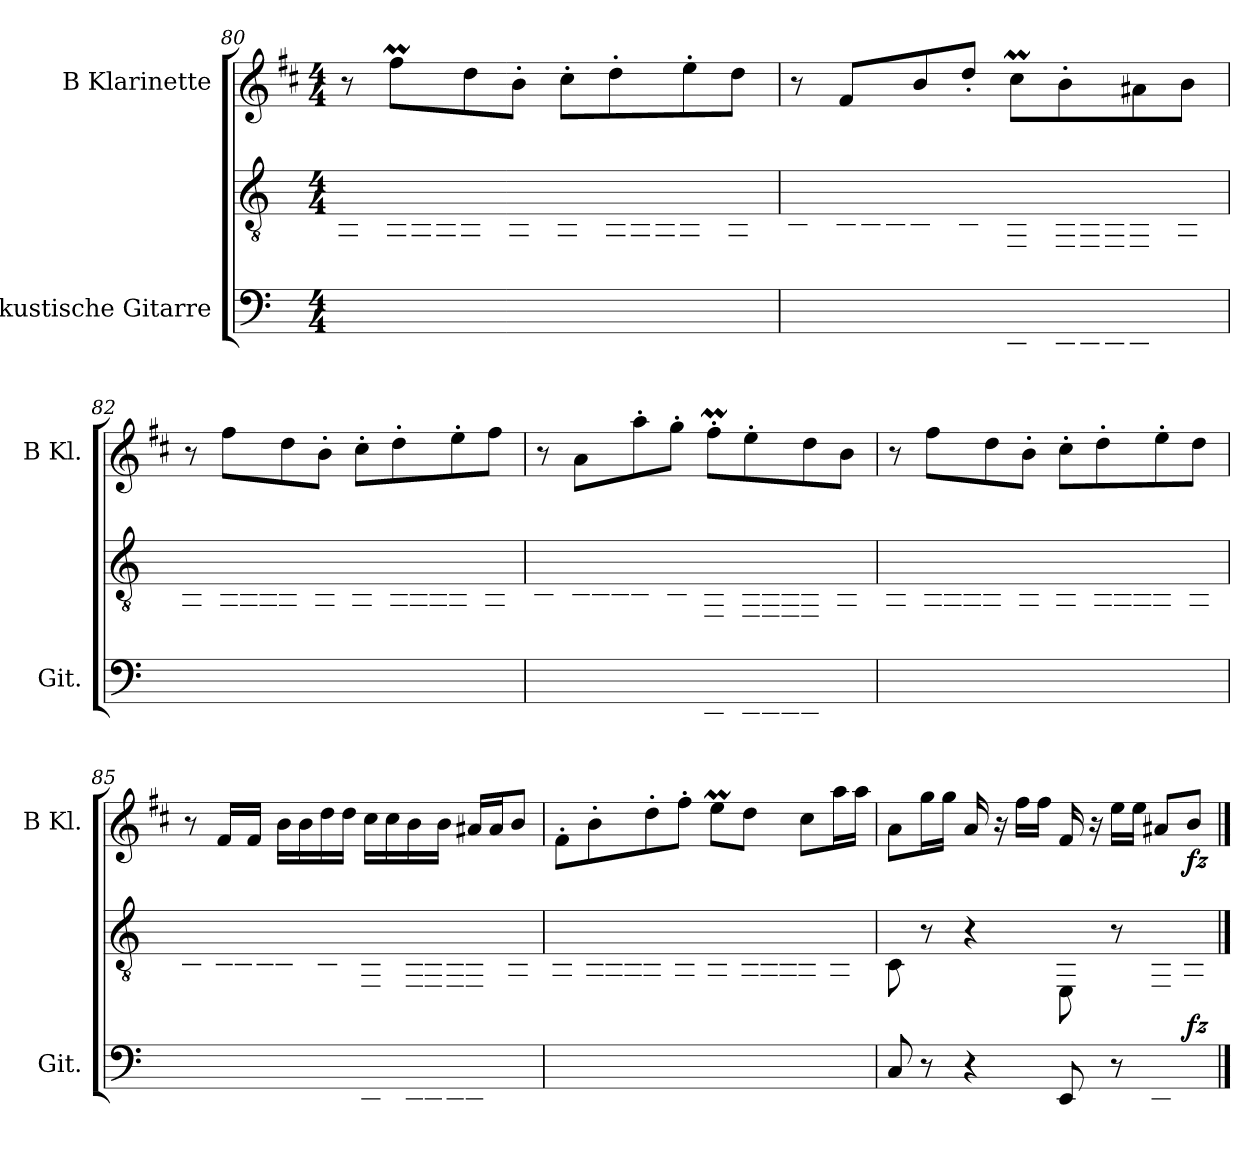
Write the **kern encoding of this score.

**kern	**kern	**dynam	**kern	**dynam
*part2	*part2	*part2	*part1	*part1
*staff3	*staff2	*staff2/3	*staff1	*staff1
*I"Akustische Gitarre	*	*	*I"B Klarinette	*
*I'Git.	*	*	*I'B Kl.	*
*	*clefGv2	*	*clefG2	*
*	*	*	*ITrd1c2	*
*k[]	*k[]	*	*k[]	*
*M4/4	*M4/4	*	*M4/4	*
=80	=80	=80	=80	=80
8AA\ 8Eyy\ 8Ayy\ 8cyy\ 8eyy\L	8AA\ 8E\yy 8A\yy 8c\yy 8e\yyL	.	8r	.
*Xbrackettup	*Xbrackettup	*	*	*
24AA\ 24Eyy\ 24Ayy\ 24cyy\ 24eyy\L	24AA\ 24E\yy 24A\yy 24c\yy 24e\yyL	.	8eem\L	.
24AA\ 24Eyy\ 24Ayy\ 24cyy\ 24eyy\	24AA\ 24E\yy 24A\yy 24c\yy 24e\yy	.	.	.
24AA\ 24Eyy\ 24Ayy\ 24cyy\ 24eyy\JJ	24AA\ 24E\yy 24A\yy 24c\yy 24e\yyJJ	.	.	.
8AA\ 8Eyy\ 8Ayy\ 8cyy\ 8eyy\L	8AA\ 8E\yy 8A\yy 8c\yy 8e\yyL	.	8cc\	.
8AA\ 8Eyy\ 8Ayy\ 8cyy\ 8eyy\J	8AA\ 8E\yy 8A\yy 8c\yy 8e\yyJ	.	8a'\J	.
8GG\ 8BByy\ 8Dyy\ 8Gyy\ 8dyy\ 8gyy\L	8GG\ 8BB\yy 8D\yy 8G\yy 8d\yy 8g\yyL	.	8b'\L	.
24GG\ 24BByy\ 24Dyy\ 24Gyy\ 24dyy\ 24gyy\L	24GG\ 24BB\yy 24D\yy 24G\yy 24d\yy 24g\yyL	.	8cc'\	.
24GG\ 24BByy\ 24Dyy\ 24Gyy\ 24dyy\ 24gyy\	24GG\ 24BB\yy 24D\yy 24G\yy 24d\yy 24g\yy	.	.	.
24GG\ 24BByy\ 24Dyy\ 24Gyy\ 24dyy\ 24gyy\JJ	24GG\ 24BB\yy 24D\yy 24G\yy 24d\yy 24g\yyJJ	.	.	.
8GG\ 8BByy\ 8Dyy\ 8Gyy\ 8dyy\ 8gyy\L	8GG\ 8BB\yy 8D\yy 8G\yy 8d\yy 8g\yyL	.	8dd'\	.
8GG\ 8BByy\ 8Dyy\ 8Gyy\ 8dyy\ 8gyy\J	8GG\ 8BB\yy 8D\yy 8G\yy 8d\yy 8g\yyJ	.	8cc\J	.
!!LO:LB:g=z
=81	=81	=81	=81	=81
8C\ 8Eyy\ 8Gyy\ 8cyy\ 8eyy\L	8C\ 8E\yy 8G\yy 8c\yy 8e\yyL	.	8r	.
24C\ 24Eyy\ 24Gyy\ 24cyy\ 24eyy\L	24C\ 24E\yy 24G\yy 24c\yy 24e\yyL	.	8e/L	.
24C\ 24Eyy\ 24Gyy\ 24cyy\ 24eyy\	24C\ 24E\yy 24G\yy 24c\yy 24e\yy	.	.	.
24C\ 24Eyy\ 24Gyy\ 24cyy\ 24eyy\JJ	24C\ 24E\yy 24G\yy 24c\yy 24e\yyJJ	.	.	.
8C\ 8Eyy\ 8Gyy\ 8cyy\ 8eyy\L	8C\ 8E\yy 8G\yy 8c\yy 8e\yyL	.	8a/	.
8C\ 8Eyy\ 8Gyy\ 8cyy\ 8eyy\J	8C\ 8E\yy 8G\yy 8c\yy 8e\yyJ	.	8cc'/J	.
8EE\ 8BByy\ 8Eyy\ 8G#yy\ 8Byy\ 8eyy\L	8EE\ 8BB\yy 8E\yy 8G#X\yy 8B\yy 8e\yyL	.	8bm\L	.
24EE\ 24BByy\ 24Eyy\ 24G#yy\ 24Byy\ 24eyy\L	24EE\ 24BB\yy 24E\yy 24G#\yy 24B\yy 24e\yyL	.	8a'\	.
24EE\ 24BByy\ 24Eyy\ 24G#yy\ 24Byy\ 24eyy\	24EE\ 24BB\yy 24E\yy 24G#\yy 24B\yy 24e\yy	.	.	.
24EE\ 24BByy\ 24Eyy\ 24G#yy\ 24Byy\ 24eyy\JJ	24EE\ 24BB\yy 24E\yy 24G#\yy 24B\yy 24e\yyJJ	.	.	.
8EE\ 8BByy\ 8Eyy\ 8G#yy\ 8Byy\ 8eyy\L	8EE\ 8BB\yy 8E\yy 8G#\yy 8B\yy 8e\yyL	.	8g#X\	.
8AA\ 8Eyy\ 8Ayy\ 8cyy\ 8eyy\J	8AA\ 8E\yy 8A\yy 8c\yy 8e\yyJ	.	8a\J	.
=82	=82	=82	=82	=82
8AA\ 8Eyy\ 8Ayy\ 8cyy\ 8eyy\L	8AA\ 8E\yy 8A\yy 8c\yy 8e\yyL	.	8r	.
24AA\ 24Eyy\ 24Ayy\ 24cyy\ 24eyy\L	24AA\ 24E\yy 24A\yy 24c\yy 24e\yyL	.	8ee\L	.
24AA\ 24Eyy\ 24Ayy\ 24cyy\ 24eyy\	24AA\ 24E\yy 24A\yy 24c\yy 24e\yy	.	.	.
24AA\ 24Eyy\ 24Ayy\ 24cyy\ 24eyy\JJ	24AA\ 24E\yy 24A\yy 24c\yy 24e\yyJJ	.	.	.
8AA\ 8Eyy\ 8Ayy\ 8cyy\ 8eyy\L	8AA\ 8E\yy 8A\yy 8c\yy 8e\yyL	.	8cc\	.
8AA\ 8Eyy\ 8Ayy\ 8cyy\ 8eyy\J	8AA\ 8E\yy 8A\yy 8c\yy 8e\yyJ	.	8a'\J	.
8GG\ 8BByy\ 8Dyy\ 8Gyy\ 8dyy\ 8gyy\L	8GG\ 8BB\yy 8D\yy 8G\yy 8d\yy 8g\yyL	.	8b'\L	.
24GG\ 24BByy\ 24Dyy\ 24Gyy\ 24dyy\ 24gyy\L	24GG\ 24BB\yy 24D\yy 24G\yy 24d\yy 24g\yyL	.	8cc'\	.
24GG\ 24BByy\ 24Dyy\ 24Gyy\ 24dyy\ 24gyy\	24GG\ 24BB\yy 24D\yy 24G\yy 24d\yy 24g\yy	.	.	.
24GG\ 24BByy\ 24Dyy\ 24Gyy\ 24dyy\ 24gyy\JJ	24GG\ 24BB\yy 24D\yy 24G\yy 24d\yy 24g\yyJJ	.	.	.
8GG\ 8BByy\ 8Dyy\ 8Gyy\ 8dyy\ 8gyy\L	8GG\ 8BB\yy 8D\yy 8G\yy 8d\yy 8g\yyL	.	8dd'\	.
8GG\ 8BByy\ 8Dyy\ 8Gyy\ 8dyy\ 8gyy\J	8GG\ 8BB\yy 8D\yy 8G\yy 8d\yy 8g\yyJ	.	8ee\J	.
!!LO:PB:g=z
=83	=83	=83	=83	=83
8C\ 8Eyy\ 8Gyy\ 8cyy\ 8eyy\L	8C\ 8E\yy 8G\yy 8c\yy 8e\yyL	.	8r	.
24C\ 24Eyy\ 24Gyy\ 24cyy\ 24eyy\L	24C\ 24E\yy 24G\yy 24c\yy 24e\yyL	.	8g\L	.
24C\ 24Eyy\ 24Gyy\ 24cyy\ 24eyy\	24C\ 24E\yy 24G\yy 24c\yy 24e\yy	.	.	.
24C\ 24Eyy\ 24Gyy\ 24cyy\ 24eyy\JJ	24C\ 24E\yy 24G\yy 24c\yy 24e\yyJJ	.	.	.
8C\ 8Eyy\ 8Gyy\ 8cyy\ 8eyy\L	8C\ 8E\yy 8G\yy 8c\yy 8e\yyL	.	8gg'\	.
8C\ 8Eyy\ 8Gyy\ 8cyy\ 8eyy\J	8C\ 8E\yy 8G\yy 8c\yy 8e\yyJ	.	8ff'\J	.
8EE\ 8BByy\ 8Eyy\ 8G#yy\ 8Byy\ 8eyy\L	8EE\ 8BB\yy 8E\yy 8G#X\yy 8B\yy 8e\yyL	.	8eem'\L	.
24EE\ 24BByy\ 24Eyy\ 24G#yy\ 24Byy\ 24eyy\L	24EE\ 24BB\yy 24E\yy 24G#\yy 24B\yy 24e\yyL	.	8dd'\	.
24EE\ 24BByy\ 24Eyy\ 24G#yy\ 24Byy\ 24eyy\	24EE\ 24BB\yy 24E\yy 24G#\yy 24B\yy 24e\yy	.	.	.
24EE\ 24BByy\ 24Eyy\ 24G#yy\ 24Byy\ 24eyy\JJ	24EE\ 24BB\yy 24E\yy 24G#\yy 24B\yy 24e\yyJJ	.	.	.
8EE\ 8BByy\ 8Eyy\ 8G#yy\ 8Byy\ 8eyy\L	8EE\ 8BB\yy 8E\yy 8G#\yy 8B\yy 8e\yyL	.	8cc\	.
8AA\ 8Eyy\ 8Ayy\ 8cyy\ 8eyy\J	8AA\ 8E\yy 8A\yy 8c\yy 8e\yyJ	.	8a\J	.
=84	=84	=84	=84	=84
8AA\ 8Eyy\ 8Ayy\ 8cyy\ 8eyy\L	8AA\ 8E\yy 8A\yy 8c\yy 8e\yyL	.	8r	.
24AA\ 24Eyy\ 24Ayy\ 24cyy\ 24eyy\L	24AA\ 24E\yy 24A\yy 24c\yy 24e\yyL	.	8ee\L	.
24AA\ 24Eyy\ 24Ayy\ 24cyy\ 24eyy\	24AA\ 24E\yy 24A\yy 24c\yy 24e\yy	.	.	.
24AA\ 24Eyy\ 24Ayy\ 24cyy\ 24eyy\JJ	24AA\ 24E\yy 24A\yy 24c\yy 24e\yyJJ	.	.	.
8AA\ 8Eyy\ 8Ayy\ 8cyy\ 8eyy\L	8AA\ 8E\yy 8A\yy 8c\yy 8e\yyL	.	8cc\	.
8AA\ 8Eyy\ 8Ayy\ 8cyy\ 8eyy\J	8AA\ 8E\yy 8A\yy 8c\yy 8e\yyJ	.	8a'\J	.
8GG\ 8BByy\ 8Dyy\ 8Gyy\ 8dyy\ 8gyy\L	8GG\ 8BB\yy 8D\yy 8G\yy 8d\yy 8g\yyL	.	8b'\L	.
24GG\ 24BByy\ 24Dyy\ 24Gyy\ 24dyy\ 24gyy\L	24GG\ 24BB\yy 24D\yy 24G\yy 24d\yy 24g\yyL	.	8cc'\	.
24GG\ 24BByy\ 24Dyy\ 24Gyy\ 24dyy\ 24gyy\	24GG\ 24BB\yy 24D\yy 24G\yy 24d\yy 24g\yy	.	.	.
24GG\ 24BByy\ 24Dyy\ 24Gyy\ 24dyy\ 24gyy\JJ	24GG\ 24BB\yy 24D\yy 24G\yy 24d\yy 24g\yyJJ	.	.	.
8GG\ 8BByy\ 8Dyy\ 8Gyy\ 8dyy\ 8gyy\L	8GG\ 8BB\yy 8D\yy 8G\yy 8d\yy 8g\yyL	.	8dd'\	.
8GG\ 8BByy\ 8Dyy\ 8Gyy\ 8dyy\ 8gyy\J	8GG\ 8BB\yy 8D\yy 8G\yy 8d\yy 8g\yyJ	.	8cc\J	.
!!LO:LB:g=z
=85	=85	=85	=85	=85
8C\ 8Eyy\ 8Gyy\ 8cyy\ 8eyy\L	8C\ 8E\yy 8G\yy 8c\yy 8e\yyL	.	8r	.
24C\ 24Eyy\ 24Gyy\ 24cyy\ 24eyy\L	24C\ 24E\yy 24G\yy 24c\yy 24e\yyL	.	16e/LL	.
24C\ 24Eyy\ 24Gyy\ 24cyy\ 24eyy\	24C\ 24E\yy 24G\yy 24c\yy 24e\yy	.	.	.
.	.	.	16e/JJ	.
24C\ 24Eyy\ 24Gyy\ 24cyy\ 24eyy\JJ	24C\ 24E\yy 24G\yy 24c\yy 24e\yyJJ	.	.	.
8C\ 8Eyy\ 8Gyy\ 8cyy\ 8eyy\L	8C\ 8E\yy 8G\yy 8c\yy 8e\yyL	.	16a\LL	.
.	.	.	16a\	.
8C\ 8Eyy\ 8Gyy\ 8cyy\ 8eyy\J	8C\ 8E\yy 8G\yy 8c\yy 8e\yyJ	.	16cc\	.
.	.	.	16cc\JJ	.
8EE\ 8BByy\ 8Eyy\ 8G#Xyy\ 8Byy\ 8eyy\L	8EE\ 8BB\yy 8E\yy 8G#X\yy 8B\yy 8e\yyL	.	16b\LL	.
.	.	.	16b\	.
24EE\ 24BByy\ 24Eyy\ 24G#yy\ 24Byy\ 24eyy\L	24EE\ 24BB\yy 24E\yy 24G#\yy 24B\yy 24e\yyL	.	16a\	.
24EE\ 24BByy\ 24Eyy\ 24G#yy\ 24Byy\ 24eyy\	24EE\ 24BB\yy 24E\yy 24G#\yy 24B\yy 24e\yy	.	.	.
.	.	.	16a\JJ	.
24EE\ 24BByy\ 24Eyy\ 24G#yy\ 24Byy\ 24eyy\JJ	24EE\ 24BB\yy 24E\yy 24G#\yy 24B\yy 24e\yyJJ	.	.	.
8EE\ 8BByy\ 8Eyy\ 8G#yy\ 8Byy\ 8eyy\L	8EE\ 8BB\yy 8E\yy 8G#\yy 8B\yy 8e\yyL	.	16g#X/LL	.
.	.	.	16g#/J	.
8AA\ 8Eyy\ 8Ayy\ 8cyy\ 8eyy\J	8AA\ 8E\yy 8A\yy 8c\yy 8e\yyJ	.	8a/J	.
=86	=86	=86	=86	=86
8AA\ 8Eyy\ 8Ayy\ 8cyy\ 8eyy\L	8AA\ 8E\yy 8A\yy 8c\yy 8e\yyL	.	8e'\L	.
24AA\ 24Eyy\ 24Ayy\ 24cyy\ 24eyy\L	24AA\ 24E\yy 24A\yy 24c\yy 24e\yyL	.	8a'\	.
24AA\ 24Eyy\ 24Ayy\ 24cyy\ 24eyy\	24AA\ 24E\yy 24A\yy 24c\yy 24e\yy	.	.	.
24AA\ 24Eyy\ 24Ayy\ 24cyy\ 24eyy\JJ	24AA\ 24E\yy 24A\yy 24c\yy 24e\yyJJ	.	.	.
8AA\ 8Eyy\ 8Ayy\ 8cyy\ 8eyy\L	8AA\ 8E\yy 8A\yy 8c\yy 8e\yyL	.	8cc'\	.
8AA\ 8Eyy\ 8Ayy\ 8cyy\ 8eyy\J	8AA\ 8E\yy 8A\yy 8c\yy 8e\yyJ	.	8ee'\J	.
8GG\ 8BByy\ 8Dyy\ 8Gyy\ 8dyy\ 8gyy\L	8GG\ 8BB\yy 8D\yy 8G\yy 8d\yy 8g\yyL	.	8ddM\L	.
24GG\ 24BByy\ 24Dyy\ 24Gyy\ 24dyy\ 24gyy\L	24GG\ 24BB\yy 24D\yy 24G\yy 24d\yy 24g\yyL	.	8cc\J	.
24GG\ 24BByy\ 24Dyy\ 24Gyy\ 24dyy\ 24gyy\	24GG\ 24BB\yy 24D\yy 24G\yy 24d\yy 24g\yy	.	.	.
24GG\ 24BByy\ 24Dyy\ 24Gyy\ 24dyy\ 24gyy\JJ	24GG\ 24BB\yy 24D\yy 24G\yy 24d\yy 24g\yyJJ	.	.	.
8GG\ 8BByy\ 8Dyy\ 8Gyy\ 8dyy\ 8gyy\L	8GG\ 8BB\yy 8D\yy 8G\yy 8d\yy 8g\yyL	.	8b\L	.
8GG\ 8BByy\ 8Dyy\ 8Gyy\ 8dyy\ 8gyy\J	8GG\ 8BB\yy 8D\yy 8G\yy 8d\yy 8g\yyJ	.	16gg\L	.
.	.	.	16gg\JJ	.
!!LO:LB:g=z
=87	=87	=87	=87	=87
8C 8Eyy 8Gyy 8cyy 8eyy	8C\ 8E\yy 8G\yy 8c\yy 8e\yy	.	8g\L	.
8r	8r	.	16ff\L	.
.	.	.	16ff\JJ	.
4r	4r	.	16g/	.
.	.	.	16r	.
.	.	.	16ee\LL	.
.	.	.	16ee\JJ	.
8EE 8BByy 8Eyy 8G#yy 8Byy 8eyy	8EE\ 8BB\yy 8E\yy 8G#X\yy 8B\yy 8e\yy	.	16e/	.
.	.	.	16r	.
8r	8r	.	16dd\LL	.
.	.	.	16dd\JJ	.
8EE\ 8BByy\ 8Eyy\ 8G#yy\ 8Byy\ 8eyy\L	8EE\ 8BB\yy 8E\yy 8G#\yy 8B\yy 8e\yyL	.	8g#X/L	.
!	!	!LO:DY:b	!	!LO:DY:b
8AA\ 8Eyy\ 8Ayy\ 8cyy\ 8eyy\J	8AA\ 8E\yy 8A\yy 8c\yy 8e\yyJ	fz	8a/J	fz
==	==	==	==	==
*-	*-	*-	*-	*-
